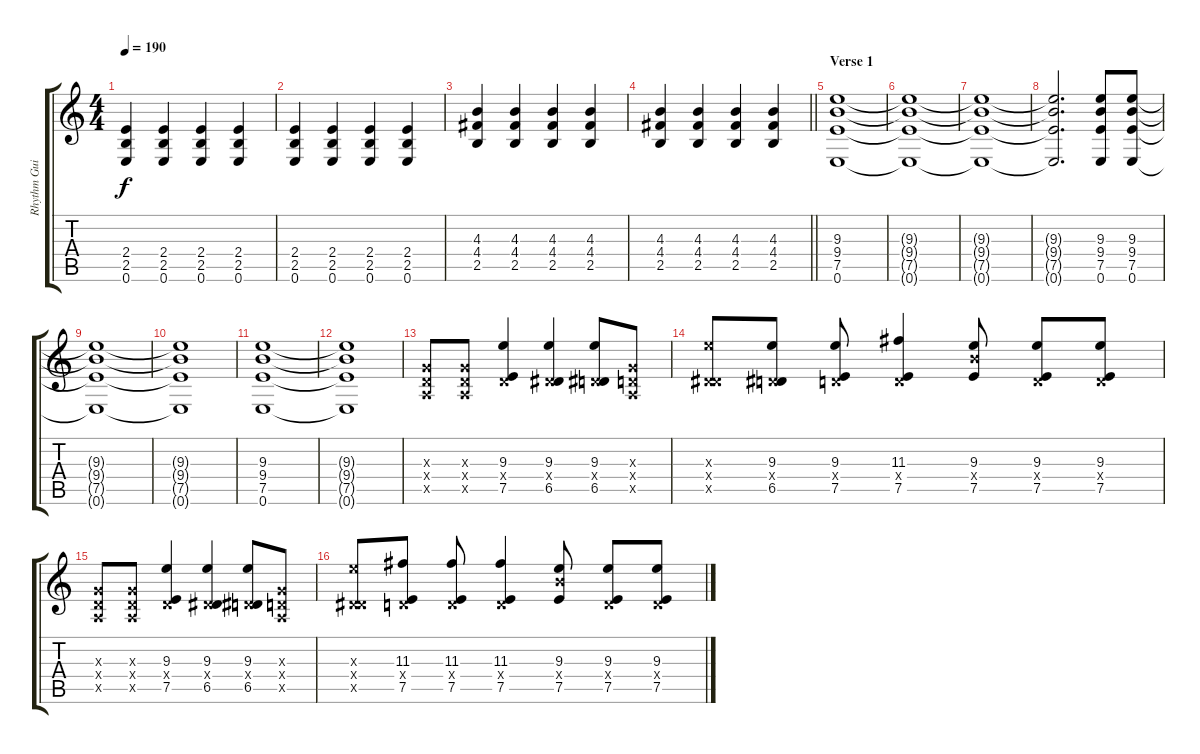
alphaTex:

\track ("Rhythm Guitar" "Rhythm Gui") {instrument distortionguitar}
\staff {score tabs}
\tuning (E4 B3 G3 D3 A2 E2) {hide}
\ts (4 4)
\tempo 190
\clef g2
\ks c
(2.4 2.5 0.6).4{dy f} (2.4 2.5 0.6).4 (2.4 2.5 0.6).4 (2.4 2.5 0.6).4 |
(2.4 2.5 0.6).4 (2.4 2.5 0.6).4 (2.4 2.5 0.6).4 (2.4 2.5 0.6).4 |
(4.3 4.4 2.5).4 (4.3 4.4 2.5).4 (4.3 4.4 2.5).4 (4.3 4.4 2.5).4 |
\barLineRight lightlight
(4.3 4.4 2.5).4 (4.3 4.4 2.5).4 (4.3 4.4 2.5).4 (4.3 4.4 2.5).4 |
\section ("" "Verse 1")
(9.3 9.4 7.5 0.6).1 |
(9.3{t} 9.4{t} 7.5{t} 0.6{t}).1 |
(9.3{t} 9.4{t} 7.5{t} 0.6{t}).1 |
(9.3{t} 9.4{t} 7.5{t} 0.6{t}).2{d} (9.3 9.4 7.5 0.6).8 (9.3 9.4 7.5 0.6).8 |
(9.3{t} 9.4{t} 7.5{t} 0.6{t}).1 |
(9.3{t} 9.4{t} 7.5{t} 0.6{t}).1 |
(9.3 9.4 7.5 0.6).1 |
(9.3{t} 9.4{t} 7.5{t} 0.6{t}).1 |
(0.3{x} 0.4{x} 0.5{x}).8 (0.3{x} 0.4{x} 0.5{x}).8 (9.3 0.4{x} 7.5).4 (9.3 0.4{x} 6.5).4 (9.3 0.4{x} 6.5).8 (0.3{x} 0.4{x} 0.5{x}).8 |
(9.3{x} 0.4{x} 6.5{x}).8 (9.3 0.4{x} 6.5).8 (9.3 0.4{x} 7.5).8 (11.3 0.4{x} 7.5).4 (9.3 9.4{x} 7.5).8 (9.3 0.4{x} 7.5).8 (9.3 0.4{x} 7.5).8 |
(0.3{x} 0.4{x} 0.5{x}).8 (0.3{x} 0.4{x} 0.5{x}).8 (9.3 0.4{x} 7.5).4 (9.3 0.4{x} 6.5).4 (9.3 0.4{x} 6.5).8 (0.3{x} 0.4{x} 0.5{x}).8 |
(9.3{x} 0.4{x} 6.5{x}).8 (11.3 0.4{x} 7.5).8 (11.3 0.4{x} 7.5).8 (11.3 0.4{x} 7.5).4 (9.3 9.4{x} 7.5).8 (9.3 0.4{x} 7.5).8 (9.3 0.4{x} 7.5).8
